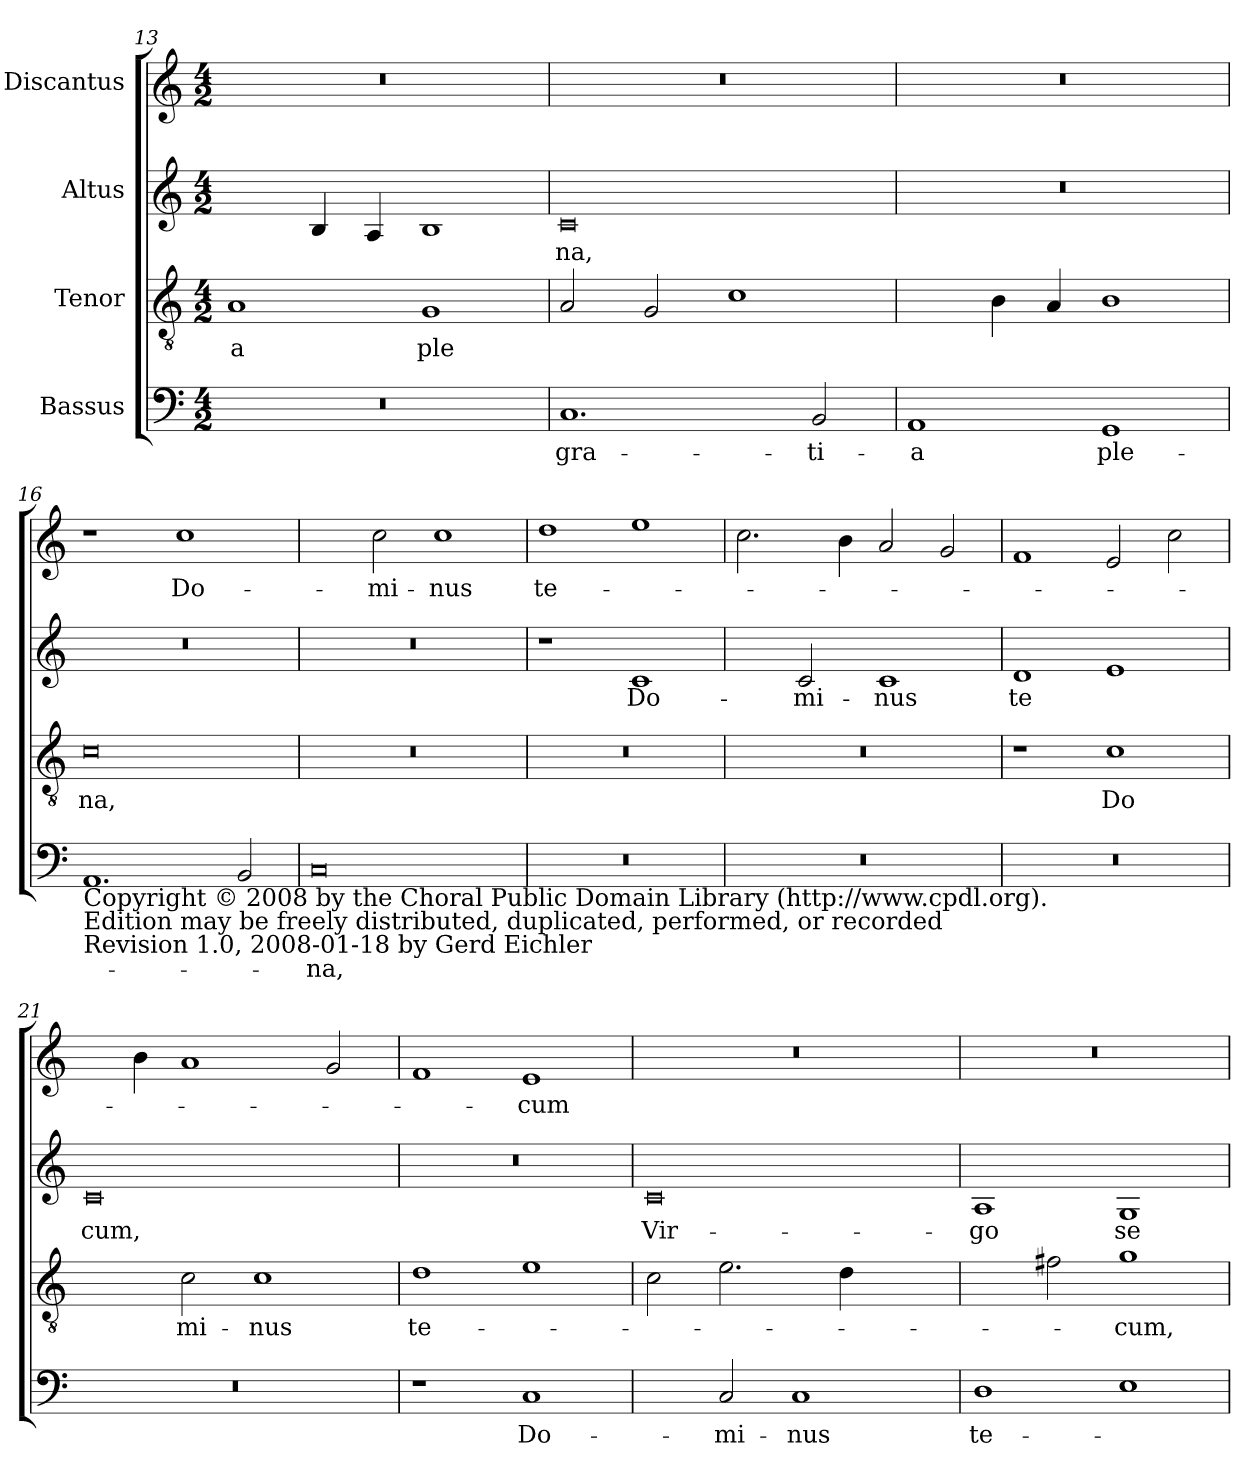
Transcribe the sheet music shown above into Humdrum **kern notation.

**kern	**text	**kern	**text	**kern	**text	**kern	**text
*part4	*part4	*part3	*part3	*part2	*part2	*part1	*part1
*staff4	*staff4	*staff3	*staff3	*staff2	*staff2	*staff1	*staff1
*I"Bassus	*	*I"Tenor	*	*I"Altus	*	*I"Discantus	*
*clefF4	*	*clefGv2	*	*clefG2	*	*clefG2	*
*k[]	*	*k[]	*	*k[]	*	*k[]	*
*C:	*	*C:	*	*C:	*	*C:	*
*M4/2	*	*M4/2	*	*M4/2	*	*M4/2	*
=13	=13	=13	=13	=13	=13	=13	=13
!	!	!	!LO:LY:b	!	!	!	!
0r	.	1A	-a	2c/yy	.	0r	.
.	.	.	.	4B/	.	.	.
.	.	.	.	4A/	.	.	.
!	!	!	!LO:LY:b	!	!	!	!
.	.	1G	ple	1B	.	.	.
=14	=14	=14	=14	=14	=14	=14	=14
!	!LO:LY:b	!	!	!	!LO:LY:b	!	!
1.C	gra-	2A/	.	0c	na,	0r	.
.	.	2G/	.	.	.	.	.
.	.	1c	.	.	.	.	.
!	!LO:LY:b	!	!	!	!	!	!
2BB/	-ti-	.	.	.	.	.	.
=15	=15	=15	=15	=15	=15	=15	=15
!	!LO:LY:b	!	!	!	!	!	!
1AA	-a	2c\yy	.	0r	.	0r	.
.	.	4B\	.	.	.	.	.
.	.	4A/	.	.	.	.	.
!	!LO:LY:b	!	!	!	!	!	!
1GG	ple-	1B	.	.	.	.	.
!!LO:LB:g=z
=16	=16	=16	=16	=16	=16	=16	=16
!LO:TX:b:t=Copyright © 2008 by the Choral Public Domain Library (http&colon;//www.cpdl.org).\nEdition may be freely distributed, duplicated, performed, or recorded\nRevision 1.0, 2008-01-18 by Gerd Eichler	!	!	!	!	!	!	!
!	!	!	!LO:LY:b	!	!	!	!
1.AA	.	0c	na,	0r	.	1r	.
!	!	!	!	!	!	!	!LO:LY:b
.	.	.	.	.	.	1cc	Do-
2BB/	.	.	.	.	.	.	.
=17	=17	=17	=17	=17	=17	=17	=17
!	!LO:LY:b	!	!	!	!	!	!
0C	-na,	0r	.	0r	.	2cc\yy	.
!	!	!	!	!	!	!	!LO:LY:b
.	.	.	.	.	.	2cc\	-mi-
!	!	!	!	!	!	!	!LO:LY:b
.	.	.	.	.	.	1cc	-nus
=18	=18	=18	=18	=18	=18	=18	=18
!	!	!	!	!	!	!	!LO:LY:b
0r	.	0r	.	1r	.	1dd	te-
!	!	!	!	!	!LO:LY:b	!	!
.	.	.	.	1c	Do-	1ee	.
=19	=19	=19	=19	=19	=19	=19	=19
0r	.	0r	.	2c/yy	.	2.cc\	.
!	!	!	!	!	!LO:LY:b	!	!
.	.	.	.	2c/	-mi-	.	.
.	.	.	.	.	.	4b\	.
!	!	!	!	!	!LO:LY:b	!	!
.	.	.	.	1c	-nus	2a/	.
.	.	.	.	.	.	2g/	.
=20	=20	=20	=20	=20	=20	=20	=20
!	!	!	!	!	!LO:LY:b	!	!
0r	.	1r	.	1d	te	1f	.
!	!	!	!LO:LY:b	!	!	!	!
.	.	1c	Do	1e	.	2e/	.
.	.	.	.	.	.	2cc\	.
=21	=21	=21	=21	=21	=21	=21	=21
!	!	!	!	!	!LO:LY:b	!	!
0r	.	2c\yy	.	0c	cum,	4cc\yy	.
.	.	.	.	.	.	4b\	.
!	!	!	!LO:LY:b	!	!	!	!
.	.	2c\	mi-	.	.	1a	.
!	!	!	!LO:LY:b	!	!	!	!
.	.	1c	-nus	.	.	.	.
.	.	.	.	.	.	2g/	.
=22	=22	=22	=22	=22	=22	=22	=22
!	!	!	!LO:LY:b	!	!	!	!
1r	.	1d	te-	0r	.	1f	.
!	!LO:LY:b	!	!	!	!	!	!LO:LY:b
1C	Do-	1e	.	.	.	1e	-cum
=23	=23	=23	=23	=23	=23	=23	=23
!	!	!	!	!	!LO:LY:b	!	!
2C/yy	.	2c\	.	0c	Vir-	0r	.
!	!LO:LY:b	!	!	!	!	!	!
2C/	-mi-	2.e\	.	.	.	.	.
!	!LO:LY:b	!	!	!	!	!	!
1C	-nus	.	.	.	.	.	.
.	.	4d\	.	.	.	.	.
.	.	2g\yy	.	.	.	.	.
=24	=24	=24	=24	=24	=24	=24	=24
!	!LO:LY:b	!	!	!	!LO:LY:b	!	!
1D	te-	2g\yy	.	1A	-go	0r	.
.	.	2f#\	.	.	.	.	.
!	!	!	!LO:LY:b	!	!LO:LY:b	!	!
1E	.	1g	-cum,	1G	se-	.	.
=	=	=	=	=	=	=	=
*-	*-	*-	*-	*-	*-	*-	*-
